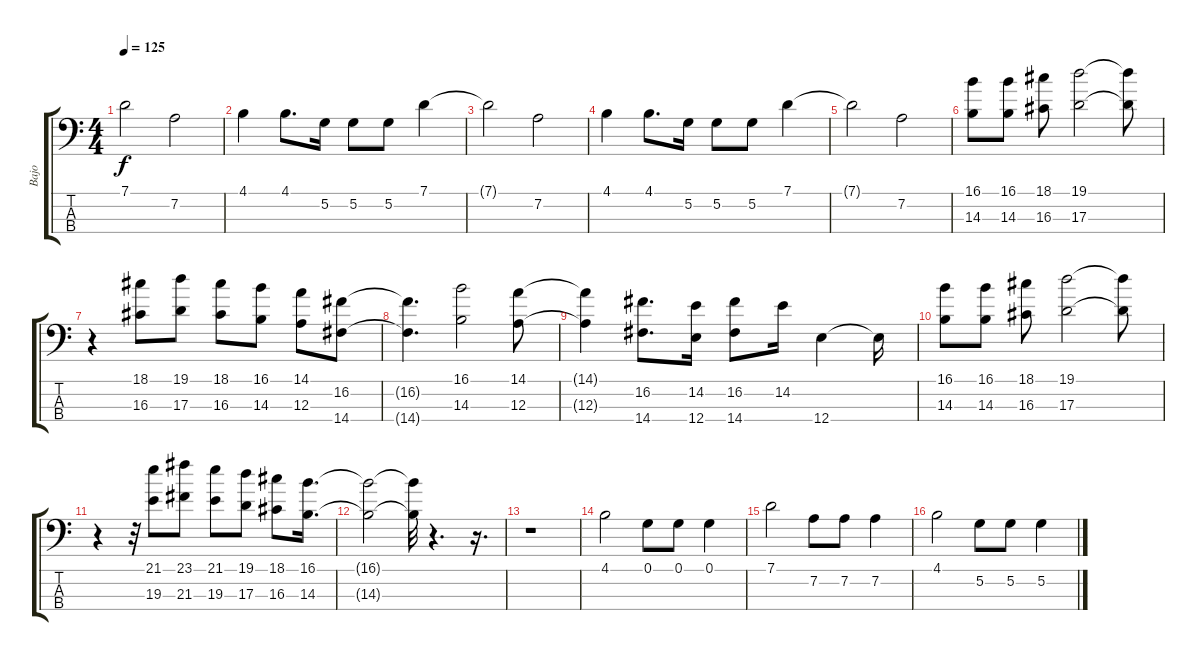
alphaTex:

\track ("Bajo" "Bajo") {instrument electricbassfinger}
\staff {score tabs}
\tuning (G2 D2 A1 E1) {hide}
\ts (4 4)
\tempo 125
\clef f4
\ks c
7.1{t}.2{dy f} 7.2.2 |
4.1.4 4.1.8{d} 5.2.16 5.2.8 5.2.8 7.1.4 |
7.1{t}.2 7.2.2 |
4.1.4 4.1.8{d} 5.2.16 5.2.8 5.2.8 7.1.4 |
7.1{t}.2 7.2.2 |
(16.1 14.3).8{volume 16 instrument electricbasspick} (16.1 14.3).8 (18.1 16.3).8 (19.1 17.3).2 (19.1{t} 17.3{t}).8 |
r.4 (18.1 16.3).8 (19.1 17.3).8 (18.1 16.3).8 (16.1 14.3).8 (14.1 12.3).8 (16.2 14.4).8 |
(16.2{t} 14.4{t}).4{d} (16.1 14.3).2 (14.1 12.3).8 |
(14.1{t} 12.3{t}).4 (16.2 14.4).8{d} (14.2 12.4).16 (16.2 14.4).8 14.2.16 12.4.4 12.4{t}.16 |
(16.1 14.3).8 (16.1 14.3).8 (18.1 16.3).8 (19.1 17.3).2 (19.1{t} 17.3{t}).8 |
r.4 r.32 (21.1 19.3).8 (23.1 21.3).8 (21.1 19.3).8 (19.1 17.3).8 (18.1 16.3).8 (16.1 14.3).16{d} |
(16.1{t} 14.3{t}).2 (16.1{t} 14.3{t}).32 r.4{d} r.16{d} |
r.1 |
4.1.2{volume 14 instrument electricbassfinger} 0.1.8 0.1.8 0.1.4 |
7.1.2 7.2.8 7.2.8 7.2.4 |
4.1.2 5.2.8 5.2.8 5.2.4
